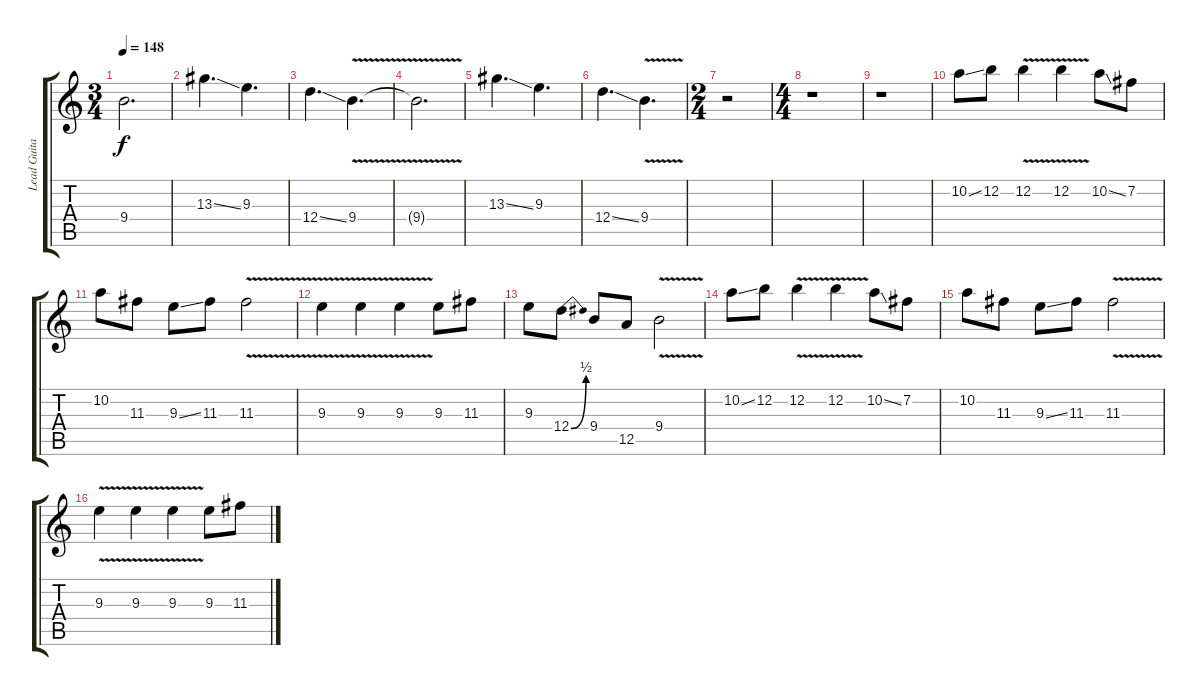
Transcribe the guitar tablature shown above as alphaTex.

\track ("Lead Guitar 1" "Lead Guita") {instrument overdrivenguitar}
\staff {score tabs}
\tuning (E4 B3 G3 D3 A2 E2) {hide}
\ts (3 4)
\tempo 148
\clef g2
\ks c
9.4{t}.2{d dy f} |
13.3{ss}.4{d} 9.3.4{d} |
12.4{ss}.4{d} 9.4{v}.4{d} |
9.4{t}.2{d} |
13.3{ss}.4{d} 9.3.4{d} |
12.4{ss}.4{d} 9.4{v}.4{d} |
\ts (2 4)
r.2 |
\ts (4 4)
r.1 |
r.1 |
10.2{ss}.8 12.2.8 12.2{v}.4 12.2{v}.4 10.2{ss}.8 7.2.8 |
10.2.8 11.3.8 9.3{ss}.8 11.3.8 11.3{v}.2 |
9.3{v}.4 9.3{v}.4 9.3{v}.4 9.3.8 11.3.8 |
9.3.8 12.4{be (bend 0 0 60 2)}.8 9.4.8 12.5.8 9.4{v}.2 |
10.2{ss}.8 12.2.8 12.2{v}.4 12.2{v}.4 10.2{ss}.8 7.2.8 |
10.2.8 11.3.8 9.3{ss}.8 11.3.8 11.3{v}.2 |
9.3{v}.4 9.3{v}.4 9.3{v}.4 9.3.8 11.3.8
